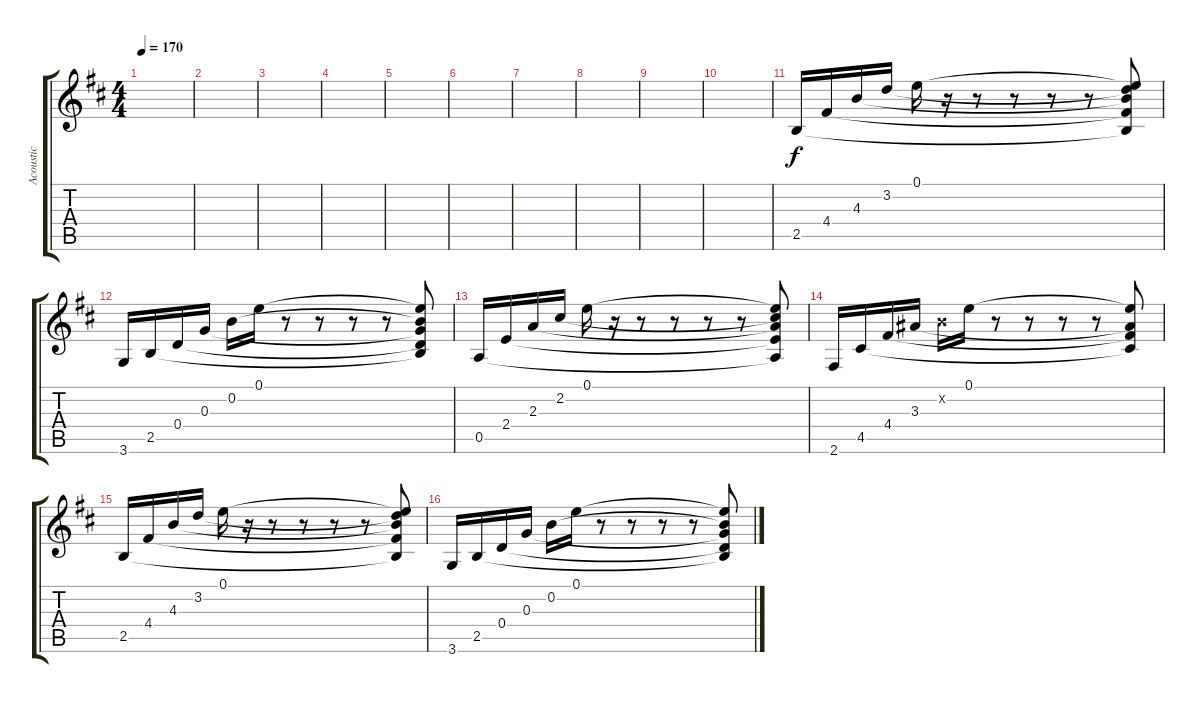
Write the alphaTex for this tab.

\track ("Acoustic" "Acoustic") {instrument electricguitarjazz}
\staff {score tabs}
\tuning (E4 B3 G3 D3 A2 E2) {hide}
\ts (4 4)
\tempo 170
\clef g2
\ks d
|
|
|
|
|
|
|
|
|
|
2.5.16 4.4.16 4.3.16 3.2.16 0.1.16 r.16 r.8 r.8 r.8 r.8 (0.1{t} 3.2{t} 4.3{t} 4.4{t} 2.5{t}).8 |
3.6.16 2.5.16 0.4.16 0.3.16 0.2.16 0.1.16 r.8 r.8 r.8 r.8 (0.1{t} 0.2{t} 0.3{t} 0.4{t} 2.5{t}).8 |
0.5.16 2.4.16 2.3.16 2.2.16 0.1.16 r.16 r.8 r.8 r.8 r.8 (0.1{t} 2.2{t} 2.3{t} 2.4{t} 0.5{t}).8 |
2.6.16 4.5.16 4.4.16 3.3.16 0.2{x}.16 0.1.16 r.8 r.8 r.8 r.8 (0.1{t} 3.3{t} 4.4{t} 4.5{t}).8 |
2.5.16 4.4.16 4.3.16 3.2.16 0.1.16 r.16 r.8 r.8 r.8 r.8 (0.1{t} 3.2{t} 4.3{t} 4.4{t} 2.5{t}).8 |
3.6.16 2.5.16 0.4.16 0.3.16 0.2.16 0.1.16 r.8 r.8 r.8 r.8 (0.1{t} 0.2{t} 0.3{t} 0.4{t} 2.5{t}).8
